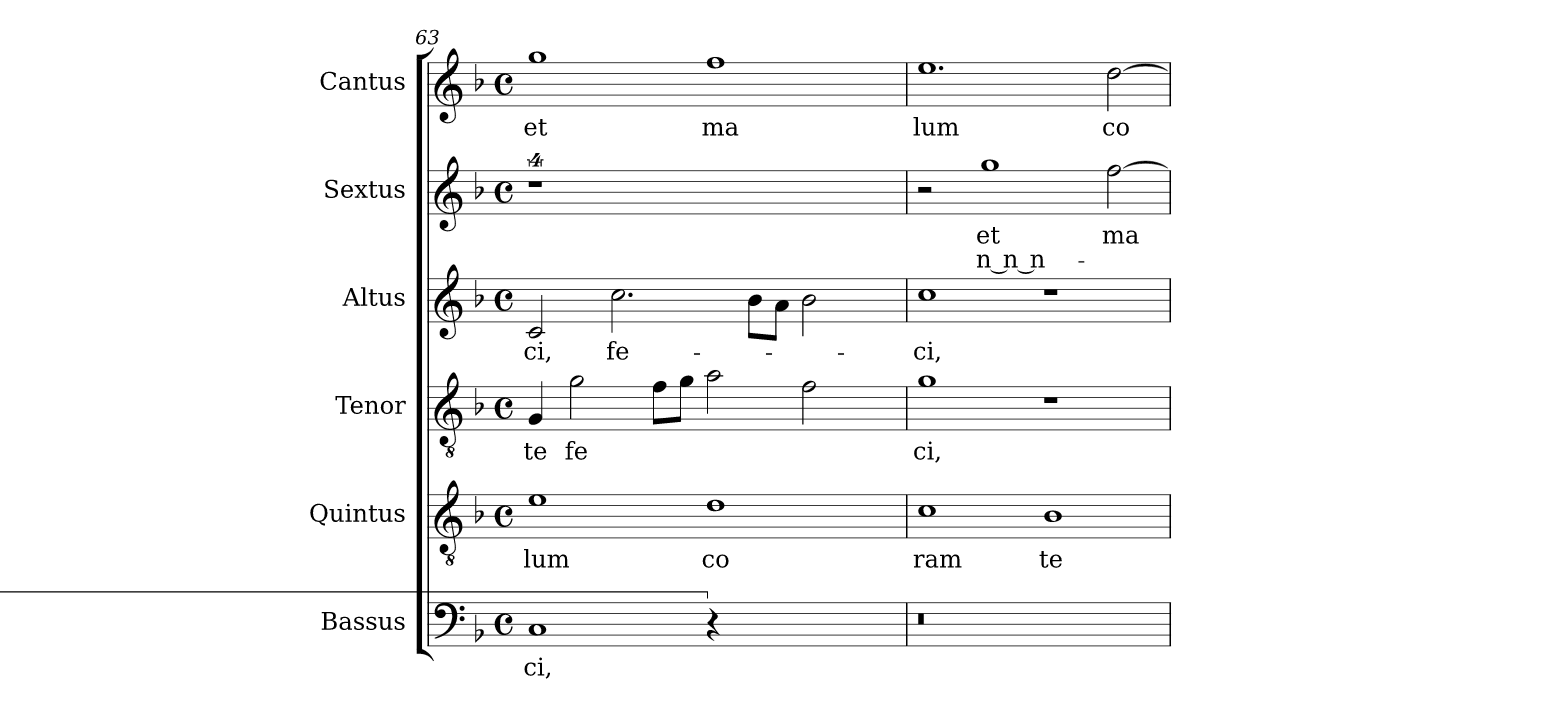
**kern	**text	**kern	**text	**kern	**text	**kern	**text	**kern	**text	**text	**kern	**text
*part6	*part6	*part5	*part5	*part4	*part4	*part3	*part3	*part2	*part2	*part2	*part1	*part1
*staff6	*staff6	*staff5	*staff5	*staff4	*staff4	*staff3	*staff3	*staff2	*staff2	*staff2	*staff1	*staff1
*I"Bassus	*	*I"Quintus	*	*I"Tenor	*	*I"Altus	*	*I"Sextus	*	*	*I"Cantus	*
*clefF4	*	*clefGv2	*	*clefGv2	*	*clefG2	*	*clefG2	*	*	*clefG2	*
*k[b-]	*	*k[b-]	*	*k[b-]	*	*k[b-]	*	*k[b-]	*	*	*k[b-]	*
*F:	*	*F:	*	*F:	*	*F:	*	*F:	*	*	*F:	*
*M4/4	*	*M4/4	*	*M4/4	*	*M4/4	*	*M4/4	*	*	*M4/4	*
*met(c)	*	*met(c)	*	*met(c)	*	*met(c)	*	*met(c)	*	*	*met(c)	*
=63	=63	=63	=63	=63	=63	=63	=63	=63	=63	=63	=63	=63
!	!LO:LY:b:cj	!	!LO:LY:b:cj	!	!LO:LY:b:cj	!	!LO:LY:b:cj	!	!	!	!	!LO:LY:b:cj
1C	ci,	1e	lum	4G/	te	2c/	-ci,	4%9r	.	.	1gg	et
!	!	!	!	!	!LO:LY:b:cj	!	!	!	!	!	!	!
.	.	.	.	2g\	fe	.	.	.	.	.	.	.
!	!	!	!	!	!	!	!LO:LY:b:cj	!	!	!	!	!
.	.	.	.	.	.	2.cc\	fe-	.	.	.	.	.
.	.	.	.	8f\L	.	.	.	.	.	.	.	.
.	.	.	.	8g\J	.	.	.	.	.	.	.	.
!LO:N:vis=1	!	!	!LO:LY:b:cj	!	!	!	!	!	!	!	!	!LO:LY:b:cj
4%5r	.	1d	co	2a\	.	.	.	.	.	.	1ff	ma
.	.	.	.	.	.	8b-\L	.	.	.	.	.	.
.	.	.	.	.	.	8a\J	.	.	.	.	.	.
.	.	.	.	2f\	.	2b-\	.	.	.	.	.	.
.	.	4ryy	.	4ryy	.	4ryy	.	.	.	.	4ryy	.
=64	=64	=64	=64	=64	=64	=64	=64	=64	=64	=64	=64	=64
!	!	!	!LO:LY:b:cj	!	!LO:LY:b:cj	!	!LO:LY:b:cj	!	!	!	!	!LO:LY:b:cj
0r	.	1c	ram	1g	ci,	1cc	-ci,	2r	.	.	1.ee	lum
!	!	!	!	!	!	!	!	!	!LO:LY:b:cj	!LO:LY:b:rj	!	!
.	.	.	.	.	.	.	.	1gg	et	n n n-	.	.
!	!	!	!LO:LY:b:cj	!	!	!	!	!	!	!	!	!
.	.	1B-	te	1r	.	1r	.	.	.	.	.	.
!	!	!	!	!	!	!	!	!	!LO:LY:b	!	!	!LO:LY:b:cj
.	.	.	.	.	.	.	.	[>2ff\	-ma	.	[>2dd\	co
=	=	=	=	=	=	=	=	=	=	=	=	=
*-	*-	*-	*-	*-	*-	*-	*-	*-	*-	*-	*-	*-
